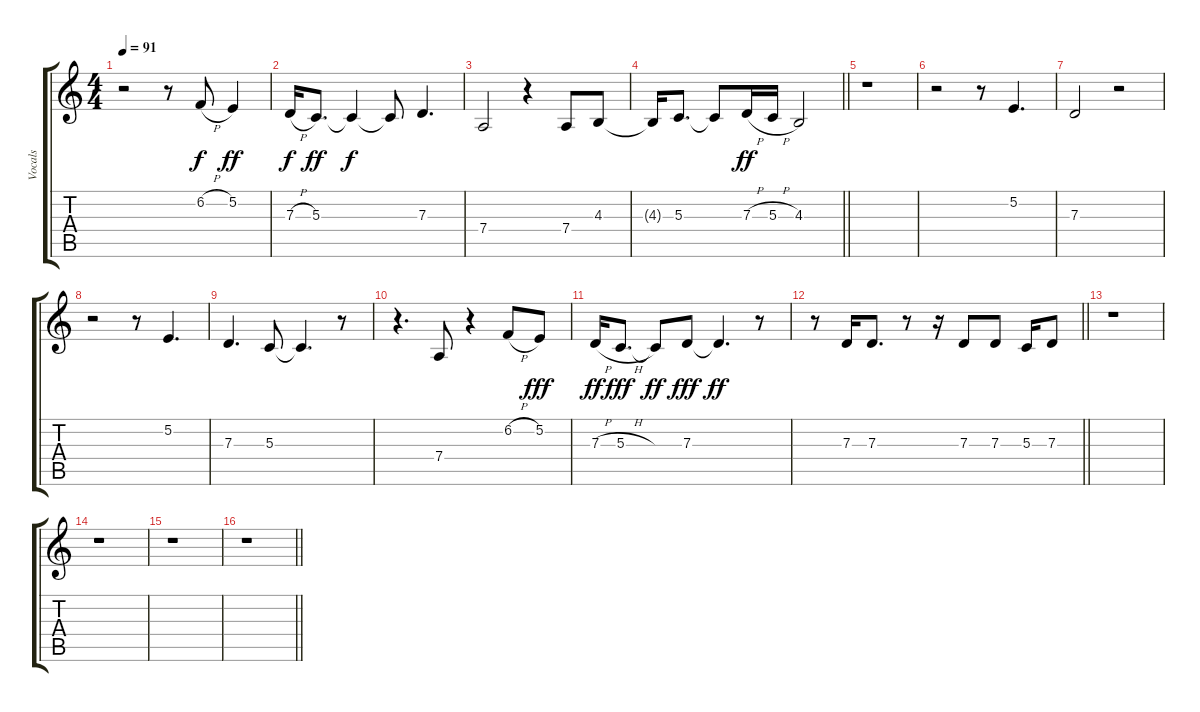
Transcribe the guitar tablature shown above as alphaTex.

\track ("Vocals" "Vocals") {instrument clarinet}
\staff {score tabs}
\tuning (E4 B3 G3 D3 A2 D2) {hide}
\ts (4 4)
\tempo 91
\clef g2
\ks c
r.2{dy ff} r.8 6.2{h}.8{dy f} 5.2.4{dy ff} |
7.3{h}.16{dy f} 5.3.8{d dy ff} 5.3{t}.4{dy f} 5.3{t}.8 7.3.4{d} |
7.4.2 r.4 7.4.8 4.3.8 |
\barLineRight lightlight
4.3{t}.16 5.3.8{d} 5.3{t}.8 7.3{h}.16{dy ff} 5.3{h}.16 4.3.2 |
\section ("" "")
r.1 |
r.2 r.8 5.2.4{d} |
7.3.2 r.2 |
r.2 r.8 5.2.4{d} |
7.3.4{d} 5.3.8 5.3{t}.4{d} r.8 |
r.4{d} 7.4.8 r.4 6.2{h}.8 5.2.8{dy fff} |
7.3{h}.16{dy ff} 5.3{h}.8{d dy fff} 5.3{t}.8{dy ff} 7.3.8{dy fff} 7.3{t}.4{d dy ff} r.8 |
\barLineRight lightlight
r.8 7.3.16 7.3.8{d} r.8 r.16 7.3.8 7.3.8 5.3.16 7.3.8 |
\section ("" "")
r.1 |
r.1 |
r.1 |
\barLineRight lightlight
r.1
